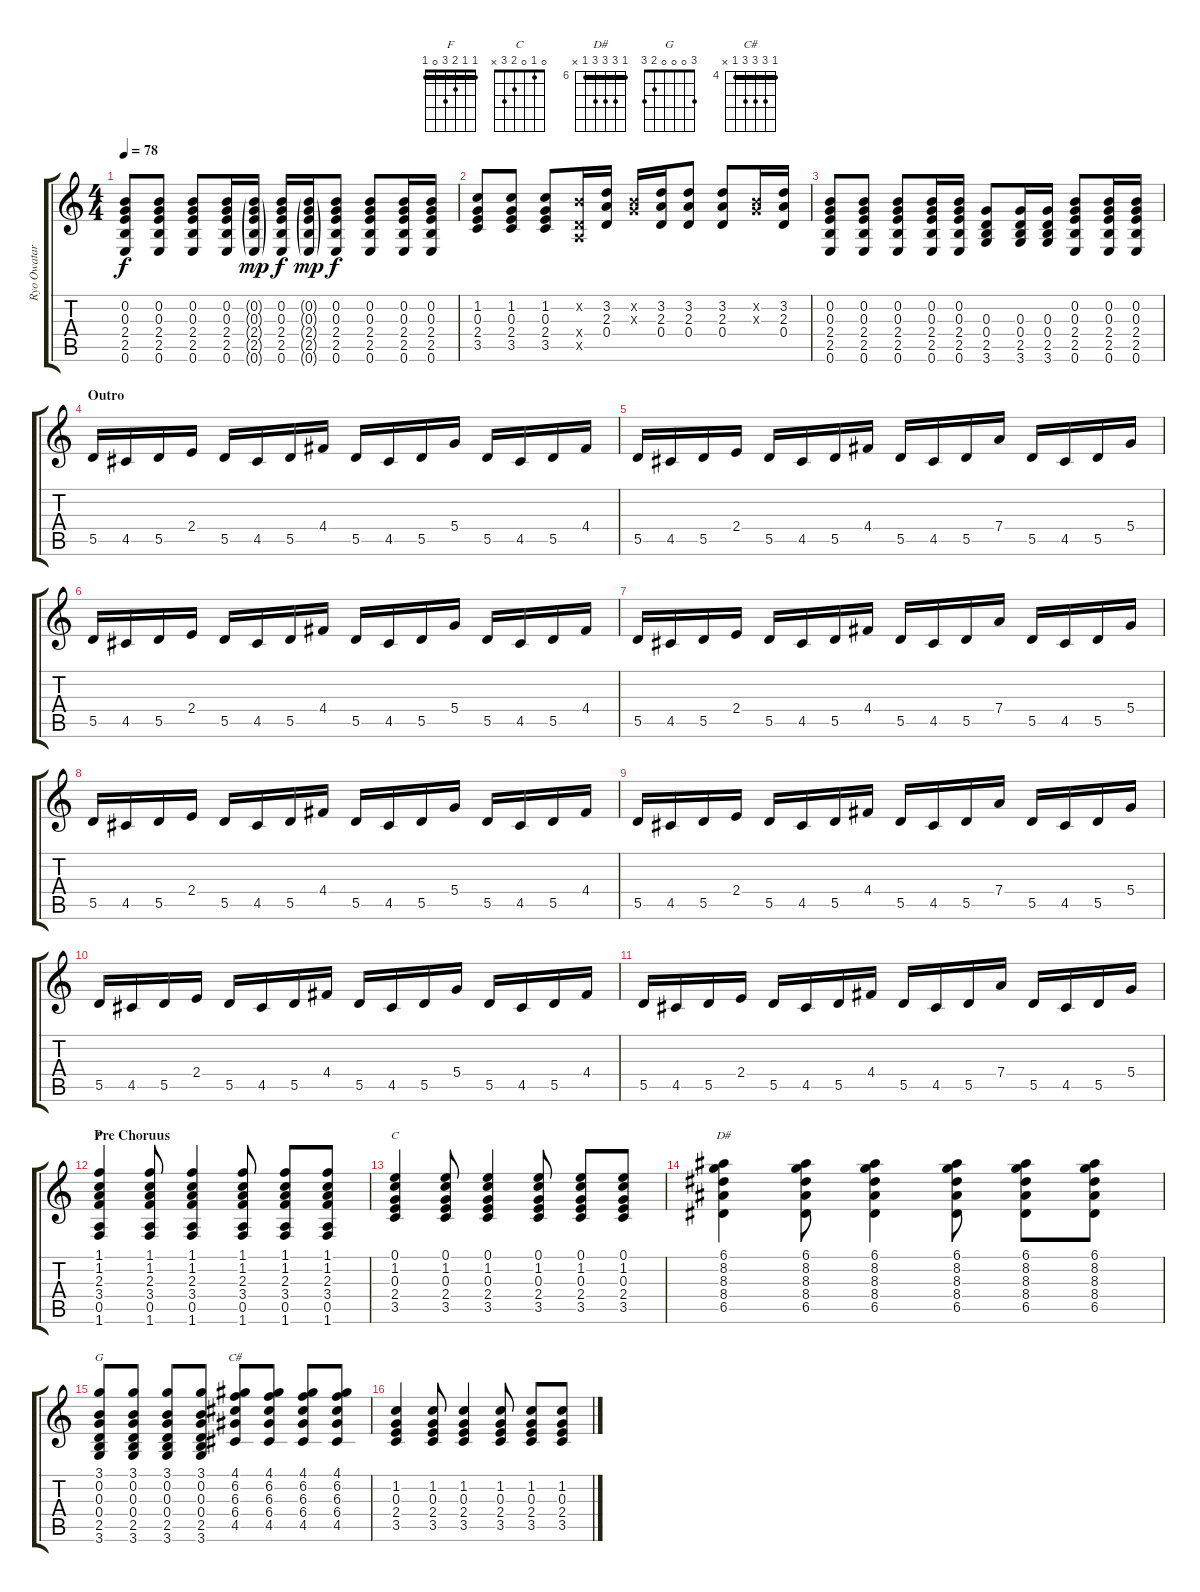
\track ("Ryo Owatari" "Ryo Owatar") {instrument acousticguitarnylon}
\staff {score tabs}
\tuning (E4 B3 G3 D3 A2 E2) {hide}
\chord ("F" 1 1 2 3 0 1) {barre 1}
\chord ("C" 0 1 0 2 3 x)
\chord ("D#" 6 8 8 8 6 x) {firstfret 6 barre 6}
\chord ("G" 3 0 0 0 2 3)
\chord ("C#" 4 6 6 6 4 x) {firstfret 4 barre 4}
\ts (4 4)
\tempo 78
\clef g2
\ks c
(0.2 0.3 2.4 2.5 0.6).8{dy f} (0.2 0.3 2.4 2.5 0.6).8 (0.2 0.3 2.4 2.5 0.6).8 (0.2 0.3 2.4 2.5 0.6).16 (0.2{g} 0.3{g} 2.4{g} 2.5{g} 0.6{g}).16{dy mp} (0.2 0.3 2.4 2.5 0.6).16{dy f} (0.2{g} 0.3{g} 2.4{g} 2.5{g} 0.6{g}).16{dy mp} (0.2 0.3 2.4 2.5 0.6).8{dy f} (0.2 0.3 2.4 2.5 0.6).8 (0.2 0.3 2.4 2.5 0.6).16 (0.2 0.3 2.4 2.5 0.6).16 |
(1.2 0.3 2.4 3.5).8 (1.2 0.3 2.4 3.5).8 (1.2 0.3 2.4 3.5).8 (0.2{x} 0.4{x} 0.5{x}).16 (3.2 2.3 0.4).16 (0.2{x} 0.3{x}).16 (3.2 2.3 0.4).16 (3.2 2.3 0.4).8 (3.2 2.3 0.4).8 (0.2{x} 0.3{x}).16 (3.2 2.3 0.4).16 |
(0.2 0.3 2.4 2.5 0.6).8 (0.2 0.3 2.4 2.5 0.6).8 (0.2 0.3 2.4 2.5 0.6).8 (0.2 0.3 2.4 2.5 0.6).16 (0.2 0.3 2.4 2.5 0.6).16 (0.3 0.4 2.5 3.6).8 (0.3 0.4 2.5 3.6).16 (0.3 0.4 2.5 3.6).16 (0.2 0.3 2.4 2.5 0.6).8 (0.2 0.3 2.4 2.5 0.6).16 (0.2 0.3 2.4 2.5 0.6).16 |
\section ("" "Outro")
5.5.16{instrument acousticbass} 4.5.16 5.5.16 2.4.16 5.5.16 4.5.16 5.5.16 4.4.16 5.5.16 4.5.16 5.5.16 5.4.16 5.5.16 4.5.16 5.5.16 4.4.16 |
5.5.16 4.5.16 5.5.16 2.4.16 5.5.16 4.5.16 5.5.16 4.4.16 5.5.16 4.5.16 5.5.16 7.4.16 5.5.16 4.5.16 5.5.16 5.4.16 |
5.5.16 4.5.16 5.5.16 2.4.16 5.5.16 4.5.16 5.5.16 4.4.16 5.5.16 4.5.16 5.5.16 5.4.16 5.5.16 4.5.16 5.5.16 4.4.16 |
5.5.16 4.5.16 5.5.16 2.4.16 5.5.16 4.5.16 5.5.16 4.4.16 5.5.16 4.5.16 5.5.16 7.4.16 5.5.16 4.5.16 5.5.16 5.4.16 |
5.5.16 4.5.16 5.5.16 2.4.16 5.5.16 4.5.16 5.5.16 4.4.16 5.5.16 4.5.16 5.5.16 5.4.16 5.5.16 4.5.16 5.5.16 4.4.16 |
5.5.16 4.5.16 5.5.16 2.4.16 5.5.16 4.5.16 5.5.16 4.4.16 5.5.16 4.5.16 5.5.16 7.4.16 5.5.16 4.5.16 5.5.16 5.4.16 |
5.5.16 4.5.16 5.5.16 2.4.16 5.5.16 4.5.16 5.5.16 4.4.16 5.5.16 4.5.16 5.5.16 5.4.16 5.5.16 4.5.16 5.5.16 4.4.16 |
5.5.16 4.5.16 5.5.16 2.4.16 5.5.16 4.5.16 5.5.16 4.4.16 5.5.16 4.5.16 5.5.16 7.4.16 5.5.16 4.5.16 5.5.16 5.4.16 |
\section ("" "Pre Choruus")
(1.1 1.2 2.3 3.4 0.5 1.6).4{ch "F"} (1.1 1.2 2.3 3.4 0.5 1.6).8 (1.1 1.2 2.3 3.4 0.5 1.6).4 (1.1 1.2 2.3 3.4 0.5 1.6).8 (1.1 1.2 2.3 3.4 0.5 1.6).8 (1.1 1.2 2.3 3.4 0.5 1.6).8 |
(0.1 1.2 0.3 2.4 3.5).4{ch "C"} (0.1 1.2 0.3 2.4 3.5).8 (0.1 1.2 0.3 2.4 3.5).4 (0.1 1.2 0.3 2.4 3.5).8 (0.1 1.2 0.3 2.4 3.5).8 (0.1 1.2 0.3 2.4 3.5).8 |
(6.1 8.2 8.3 8.4 6.5).4{ch "D#"} (6.1 8.2 8.3 8.4 6.5).8 (6.1 8.2 8.3 8.4 6.5).4 (6.1 8.2 8.3 8.4 6.5).8 (6.1 8.2 8.3 8.4 6.5).8 (6.1 8.2 8.3 8.4 6.5).8 |
(3.1 0.2 0.3 0.4 2.5 3.6).8{ch "G"} (3.1 0.2 0.3 0.4 2.5 3.6).8 (3.1 0.2 0.3 0.4 2.5 3.6).8 (3.1 0.2 0.3 0.4 2.5 3.6).8 (4.1 6.2 6.3 6.4 4.5).8{ch "C#"} (4.1 6.2 6.3 6.4 4.5).8 (4.1 6.2 6.3 6.4 4.5).8 (4.1 6.2 6.3 6.4 4.5).8 |
(1.2 0.3 2.4 3.5).4 (1.2 0.3 2.4 3.5).8 (1.2 0.3 2.4 3.5).4 (1.2 0.3 2.4 3.5).8 (1.2 0.3 2.4 3.5).8 (1.2 0.3 2.4 3.5).8
